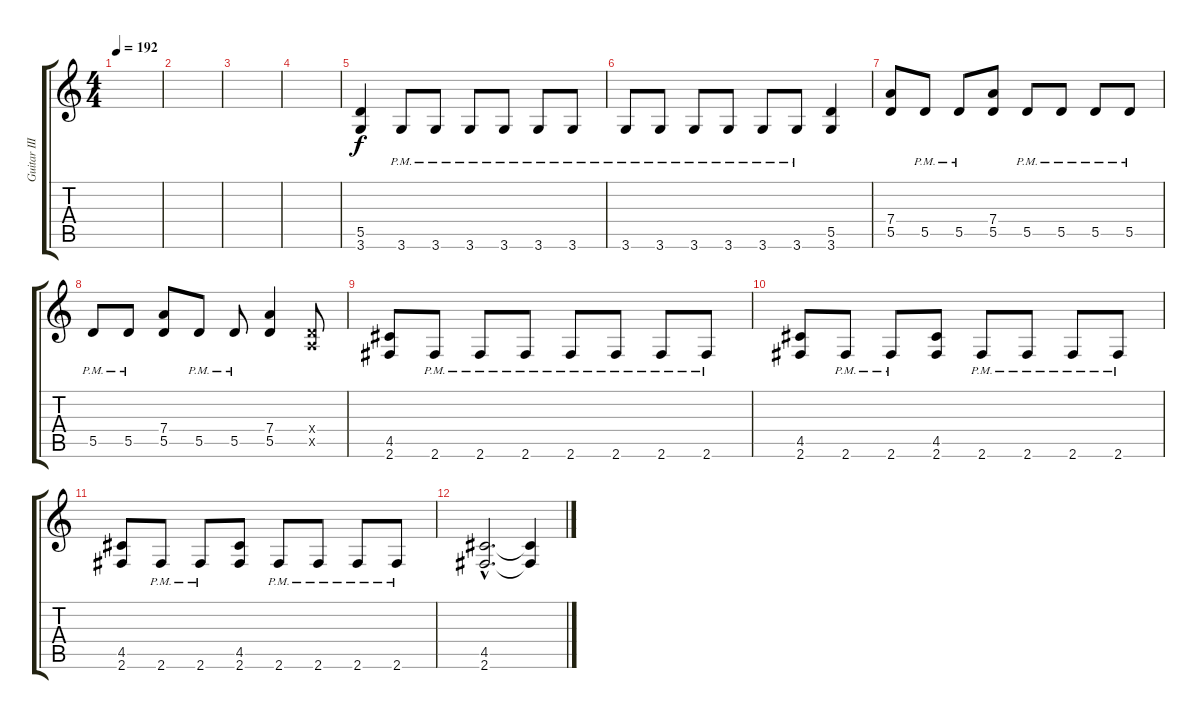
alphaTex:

\track ("Guitar III (Kaoru)" "Guitar III") {instrument distortionguitar}
\staff {score tabs}
\tuning (E4 B3 G3 D3 A2 E2) {hide}
\ts (4 4)
\tempo 192
\clef g2
\ks c
|
|
|
|
(5.5 3.6).4 3.6{pm}.8 3.6{pm}.8 3.6{pm}.8 3.6{pm}.8 3.6{pm}.8 3.6{pm}.8 |
3.6{pm}.8 3.6{pm}.8 3.6{pm}.8 3.6{pm}.8 3.6{pm}.8 3.6{pm}.8 (5.5 3.6).4 |
(7.4 5.5).8 5.5{pm}.8 5.5{pm}.8 (7.4 5.5).8 5.5{pm}.8 5.5{pm}.8 5.5{pm}.8 5.5{pm}.8 |
5.5{pm}.8 5.5{pm}.8 (7.4 5.5).8 5.5{pm}.8 5.5{pm}.8 (7.4 5.5).4 (0.4{x} 0.5{x}).8 |
(4.5 2.6).8 2.6{pm}.8 2.6{pm}.8 2.6{pm}.8 2.6{pm}.8 2.6{pm}.8 2.6{pm}.8 2.6{pm}.8 |
(4.5 2.6).8 2.6{pm}.8 2.6{pm}.8 (4.5 2.6).8 2.6{pm}.8 2.6{pm}.8 2.6{pm}.8 2.6{pm}.8 |
(4.5 2.6).8 2.6{pm}.8 2.6{pm}.8 (4.5 2.6).8 2.6{pm}.8 2.6{pm}.8 2.6{pm}.8 2.6{pm}.8 |
(4.5{hac} 2.6{hac}).2{d} (4.5{t} 2.6{t}).4
